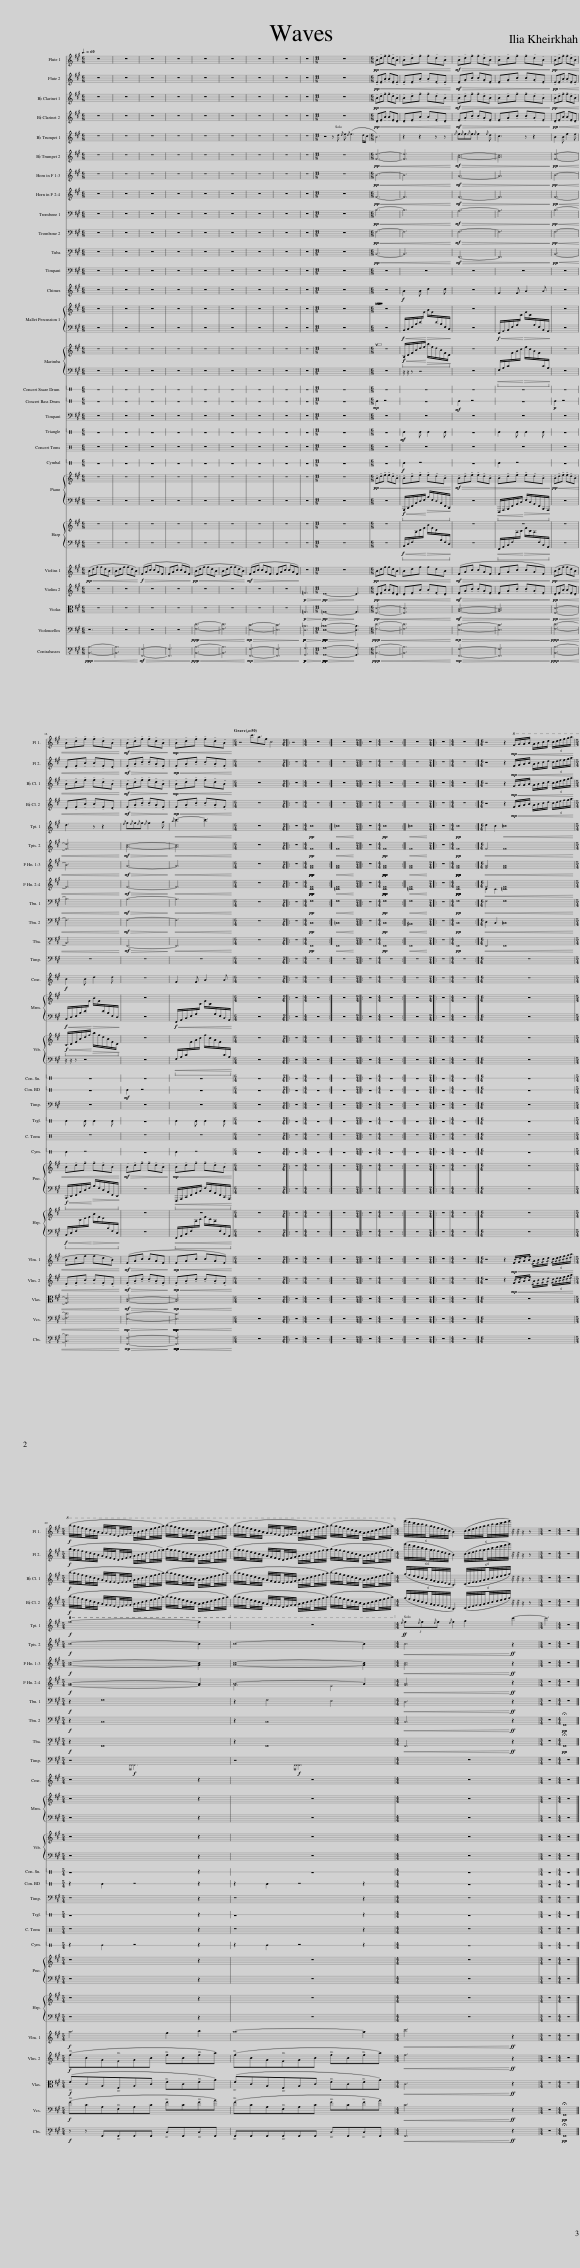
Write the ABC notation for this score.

X:1
%%score 1 2 3 4 5 6 7 ( 8 9 ) 10 11 12 ( 13 14 ) 15 { 16 | 17 } { 18 | 19 } 20 21 22 { 23 | 24 } { 25 | 26 } 27 28 29 30 31
L:1/8
Q:3/8=60
M:6/8
I:linebreak $
K:A
V:1 treble
V:2 treble
V:3 treble transpose=-2
V:4 treble transpose=-2
V:5 treble transpose=-2
V:6 treble transpose=-2
V:7 treble transpose=-7
V:8 treble transpose=-7
V:9 treble transpose="-7 "
V:10 bass
V:11 bass
V:12 bass-8
V:13 bass
V:14 bass
V:15 treble
V:16 treble
V:17 bass
V:18 treble
V:19 bass
V:20 perc stafflines=1
K:none
V:21 perc stafflines=1
K:none
V:22 perc stafflines=1
K:none
V:23 treble
V:24 bass
V:25 treble
V:26 bass
V:27 treble
V:28 treble
V:29 alto
V:30 bass
V:31 bass transpose=-12
V:1
 z6 | z6 | z6 | z6 | z6 | %5
 z6 | z6 | z6 | z6 |[M:11/8] z11 | %10
[M:6/8]!pp!!<(! !tenuto!B!tenuto!d!tenuto!f !tenuto!f!tenuto!d!tenuto!B | !tenuto!B!tenuto!d!tenuto!f !tenuto!f!tenuto!d!tenuto!B!<)! |!mf!!>(! !tenuto!B!tenuto!d!tenuto!f !tenuto!f!tenuto!d!tenuto!B | !tenuto!B!tenuto!d!tenuto!f !tenuto!f!tenuto!d!tenuto!B!>)! |!pp!!<(! !tenuto!B!tenuto!d!tenuto!f !tenuto!f!tenuto!d!tenuto!B |$ %15
 !tenuto!B!tenuto!d!tenuto!f !tenuto!f!tenuto!d!tenuto!B!<)! |!mf!!>(! !tenuto!B!tenuto!d!tenuto!f !tenuto!f!tenuto!d!tenuto!B!>)! |!mp!!<(! !tenuto!B!tenuto!d!tenuto!f !tenuto!f!tenuto!d!tenuto!B!<)! |[M:6/4][Q:1/4=50] z4 c'3/2a3/2f c4 |:[M:2/4] z4 | %20
[M:4/4] z8 :| z8 |:[M:2/4] z4 |[M:4/4] z8 :| z8 |: %25
[M:2/4] z4 |[M:4/4] z8 :|[M:6/4] z4 z2!mp!!8va(! f/!<(!g/a/b/ a/b/c'/d'/ (6:4:6c'/d'/e'/f'/g'/a'/!<)! |$[M:5/4]!f! (b'/4a'/4g'/4f'/4e'/4d'/4c'/4b/4 a/4g/4f/4e/4d/4e/4f/4g/4 a/4b/4c'/4d'/4e'/4f'/4g'/4a'/4) (b'/4a'/4g'/4f'/4e'/4d'/4c'/4b/4 a/4b/4c'/4d'/4e'/4f'/4g'/4a'/4) | (b'/4a'/4g'/4f'/4e'/4d'/4c'/4b/4 a/4g/4f/4e/4d/4e/4f/4g/4 a/4b/4c'/4d'/4e'/4f'/4g'/4a'/4) (b'/4a'/4g'/4f'/4e'/4d'/4c'/4b/4 a/4b/4c'/4d'/4e'/4f'/4g'/4a'/4)!8va)! | %30
[M:4/4] (6:4:12(g'/4f'/4e'/4d'/4c'/4b/4a/4g/4f/4e/4d/4c/4 B2) (6:4:12(c/4d/4e/4f/4g/4a/4b/4c'/4d'/4e'/4f'/4g'/4) z/4 z/4 z/ z |[M:3/4] z6 |$[M:4/4] z8 |] %33
V:2
 z6 | z6 | z6 | z6 | z6 | %5
 z6 | z6 | z6 | z6 |[M:11/8] z11 | %10
[M:6/8]!pp!!<(! !tenuto!E!tenuto!F!tenuto!B !tenuto!B!tenuto!F!tenuto!E | !tenuto!E!tenuto!F!tenuto!B !tenuto!B!tenuto!F!tenuto!E!<)! |!mf!!>(! !tenuto!F!tenuto!A!tenuto!c !tenuto!c!tenuto!A!tenuto!F | !tenuto!F!tenuto!A!tenuto!c !tenuto!c!tenuto!A!tenuto!F!>)! |!pp!!<(! !tenuto!E!tenuto!F!tenuto!B !tenuto!B!tenuto!F!tenuto!E |$ %15
 !tenuto!E!tenuto!F!tenuto!B !tenuto!B!tenuto!F!tenuto!E!<)! |!mf!!>(! !tenuto!F!tenuto!A!tenuto!c !tenuto!c!tenuto!A!tenuto!F!>)! |!mp!!<(! !tenuto!F!tenuto!A!tenuto!c !tenuto!c!tenuto!A!tenuto!F!<)! |[M:6/4]!fff!!fff! z12 |:[M:2/4] z4 | %20
[M:4/4] z8 :| z8 |:[M:2/4] z4 |[M:4/4] z8 :| z8 |: %25
[M:2/4] z4 |[M:4/4] z8 :|[M:6/4] z4 z2!mp! F/!<(!G/A/B/ A/B/c/d/ (6:4:6c/d/e/f/g/a/!<)! |$[M:5/4]!f! (b/4a/4g/4f/4e/4d/4c/4B/4 A/4G/4F/4E/4D/4E/4F/4G/4 A/4B/4c/4d/4e/4f/4g/4a/4) (b/4a/4g/4f/4e/4d/4c/4B/4 A/4B/4c/4d/4e/4f/4g/4a/4) | (b/4a/4g/4f/4e/4d/4c/4B/4 A/4G/4F/4E/4D/4E/4F/4G/4 A/4B/4c/4d/4e/4f/4g/4a/4) (b/4a/4g/4f/4e/4d/4c/4B/4 A/4B/4c/4d/4e/4f/4g/4a/4) | %30
[M:4/4] (6:4:12(g'/4f'/4e'/4d'/4c'/4b/4a/4g/4f/4e/4d/4c/4 B2) (6:4:12(c/4d/4e/4f/4g/4a/4b/4c'/4d'/4e'/4f'/4g'/4) z/4 z/4 z/ z |[M:3/4] z6 |$[M:4/4] z8 |] %33
V:3
 z6 | z6 | z6 | z6 | z6 | %5
 z6 | z6 | z6 | z6 |[M:11/8] z11 | %10
[M:6/8]!pp!!<(! !tenuto!c!tenuto!e!tenuto!g !tenuto!g!tenuto!e!tenuto!c | !tenuto!c!tenuto!e!tenuto!g !tenuto!g!tenuto!e!tenuto!c!<)! |!mf!!>(! !tenuto!c!tenuto!e!tenuto!g !tenuto!g!tenuto!e!tenuto!c | !tenuto!c!tenuto!e!tenuto!g !tenuto!g!tenuto!e!tenuto!c!>)! |!pp!!<(! !tenuto!c!tenuto!e!tenuto!g !tenuto!g!tenuto!e!tenuto!c |$ %15
 !tenuto!c!tenuto!e!tenuto!g !tenuto!g!tenuto!e!tenuto!c!<)! |!mf!!>(! !tenuto!c!tenuto!e!tenuto!g !tenuto!g!tenuto!e!tenuto!c!>)! |!mp!!<(! !tenuto!c!tenuto!e!tenuto!g !tenuto!g!tenuto!e!tenuto!c!<)! |[M:6/4]!fff!!fff! z12 |:[M:2/4] z4 | %20
[M:4/4] z8 :| z8 |:[M:2/4] z4 |[M:4/4] z8 :| z8 |: %25
[M:2/4] z4 |[M:4/4] z8 :|[M:6/4] z4 z2!mp! G/!<(!^A/B/c/ B/c/^d/e/ (6:4:6d/e/f/g/^a/b/!<)! |$[M:5/4]!f! (c'/4b/4^a/4g/4f/4e/4^d/4c/4 B/4^A/4G/4F/4E/4F/4G/4A/4 B/4c/4d/4e/4f/4g/4a/4b/4) (c'/4b/4a/4g/4f/4e/4d/4c/4 B/4c/4d/4e/4f/4g/4a/4b/4) | (c'/4b/4^a/4g/4f/4e/4^d/4c/4 B/4^A/4G/4F/4E/4F/4G/4A/4 B/4c/4d/4e/4f/4g/4a/4b/4) (c'/4b/4a/4g/4f/4e/4d/4c/4 B/4c/4d/4e/4f/4g/4a/4b/4) | %30
[M:4/4] (6:4:12(^a/4g/4f/4e/4^d/4c/4B/4^A/4G/4F/4E/4^D/4 C2) (6:4:12(D/4E/4F/4G/4A/4B/4c/4d/4e/4f/4g/4a/4) z/4 z/4 z/ z |[M:3/4] z6 |$[M:4/4] z8 |] %33
V:4
 z6 | z6 | z6 | z6 | z6 | %5
 z6 | z6 | z6 | z6 |[M:11/8] z11 | %10
[M:6/8]!pp!!<(! !tenuto!F!tenuto!G!tenuto!c !tenuto!c!tenuto!G!tenuto!F | !tenuto!F!tenuto!G!tenuto!c !tenuto!c!tenuto!G!tenuto!F!<)! |!mf!!>(! !tenuto!G!tenuto!B!tenuto!^d !tenuto!d!tenuto!B!tenuto!G | !tenuto!G!tenuto!B!tenuto!^d !tenuto!d!tenuto!B!tenuto!G!>)! |!pp!!<(! !tenuto!F!tenuto!G!tenuto!c !tenuto!c!tenuto!G!tenuto!F |$ %15
 !tenuto!F!tenuto!G!tenuto!c !tenuto!c!tenuto!G!tenuto!F!<)! |!mf!!>(! !tenuto!G!tenuto!B!tenuto!^d !tenuto!d!tenuto!B!tenuto!G!>)! |!mp!!<(! !tenuto!G!tenuto!B!tenuto!^d !tenuto!d!tenuto!B!tenuto!G!<)! |[M:6/4]!fff!!fff! z12 |:[M:2/4] z4 | %20
[M:4/4] z8 :| z8 |:[M:2/4] z4 |[M:4/4] z8 :| z8 |: %25
[M:2/4] z4 |[M:4/4] z8 :|[M:6/4] z4 z2!mp! G/!<(!^A/B/c/ B/c/^d/e/ (6:4:6d/e/f/g/^a/b/!<)! |$[M:5/4]!f!!8vb(!!8vb(! (c/4B/4^A/4G/4F/4E/4^D/4C/4 B,/4^A,/4G,/4F,/4E,/4F,/4G,/4A,/4 B,/4C/4D/4E/4F/4G/4A/4B/4) (c/4B/4A/4G/4F/4E/4D/4C/4 B,/4C/4D/4E/4F/4G/4A/4B/4)!8vb)! | (c'/4b/4^a/4g/4f/4e/4^d/4c/4 B/4^A/4G/4F/4E/4F/4G/4A/4 B/4c/4d/4e/4f/4g/4a/4b/4) (c'/4b/4a/4g/4f/4e/4d/4c/4 B/4c/4d/4e/4f/4g/4a/4b/4)!8vb)! | %30
[M:4/4] (6:4:12(^a/4g/4f/4e/4^d/4c/4B/4^A/4G/4F/4E/4^D/4 C2) (6:4:12(D/4E/4F/4G/4A/4B/4c/4d/4e/4f/4g/4a/4) z/4 z/4 z/ z |[M:3/4] z6 |$[M:4/4] z8 |] %33
V:5
 z6 | z6 | z6 | z6 | z6 | %5
 z6 | z6 | z6 | z6 |[M:11/8] z4 z e{/e} f{/e} (f3 e/^d/ | %10
[M:6/8] c6) | z2 z2 z z |{/f} g{/f}g{/f}g{/f} g2{/f} e | ^d3 z z2 | c2 c g2 f |$ %15
 e3 z z2 |{/f} g{/f}g{/f}g{/f} g2 ^a |!<(!{/b} ^d'3- d'3!<)! |[M:6/4]!fff! z12 |:[M:2/4] z4 | %20
[M:4/4]!pp! ^d8 :|!<(! d8!<)! |:[M:2/4]!mp! z4 |[M:4/4]!pp! ^d8 :|!<(! d8!<)! |: %25
[M:2/4]!mp! z4 |[M:4/4]!pp! ^d8 :|[M:6/4] e2 ^d2!<(! =d8!<)! |$[M:5/4]!f! g8- g2 | z10 | %30
[M:4/4]!ff!{/f} (3g{/f}g{/f}g{/f} g2 ^a2 ^d'2- |[M:3/4] d'6 |$[M:4/4] z8 |] %33
V:6
 z6 | z6 | z6 | z6 | z6 | %5
 z6 | z6 | z6 | z6 |[M:11/8] z11 | %10
[M:6/8]!pp!!<(! [Ge]6- | [Ge]6!<)! |!mf!!>(! [B^d]6- | [Bd]6!>)! |!pp!!<(! [Ge]6- |$ %15
 [Ge]6!<)! |!mf!!>(! [B^d]6-!>)! |!<(! [Bd]6!<)! |[M:6/4]!fff! z12 |:[M:2/4] z4 | %20
[M:4/4]!pp! G8 :|!<(! G8!<)! |:[M:2/4]!mp! z4 |[M:4/4]!pp! G8 :|!<(! G8!<)! |: %25
[M:2/4]!mp! z4 |[M:4/4]!pp! G8 :|[M:6/4]!<(! G4 G8!<)! |$[M:5/4]!f! ^d8- d2 | ^d8- d2 | %30
[M:4/4]!<(! ^d6!<)!!ff! z2 |[M:3/4] z6 |$[M:4/4] z8 |] %33
V:7
 z6 | z6 | z6 | z6 | z6 | %5
 z6 | z6 | z6 | z6 |[M:11/8] z11 | %10
[M:6/8]!pp!!<(! f6- | f6!<)! |!mf!!>(! e6- | e6!>)! |!pp!!<(! f6- |$ %15
 f6!<)! |!mf!!>(! e6-!>)! |!<(! e6!<)! |[M:6/4]!fff! z12 |:[M:2/4] z4 | %20
[M:4/4]!pp!!pp! [ce]8 :|!<(! [ce]8!<)! |:[M:2/4]!mp! z4 |[M:4/4]!pp!!pp! [ce]8 :|!<(! [ce]8!<)! |: %25
[M:2/4]!mp! z4 |[M:4/4]!pp!!pp! [ce]8 :|[M:6/4]!<(! [ce]4 [ce]8!<)! |$[M:5/4]!f! [eg]8- [eg]2 | [eg]8- [eg]2 | %30
[M:4/4]!<(! [eg]6!<)!!ff! z2 |[M:3/4] z6 |$[M:4/4] z8 |] %33
V:8
 z6 | z6 | z6 | z6 | z6 | %5
 z6 | z6 | z6 | z6 |[M:11/8] z11 | %10
[M:6/8]!pp!!<(! c6- | c6!<)! |!mf!!>(! c6- | c6!>)! |!pp!!<(! c6- |$ %15
 c6!<)! |!mf!!>(! c6-!>)! |!<(! c6!<)! |[M:6/4]!fff! z12 |:[M:2/4] z4 | %20
[M:4/4]!pp!!pp! [Gc]8 :|!<(! [=Gc]8!<)! |:[M:2/4]!mp! z4 |[M:4/4]!pp!!pp! [Gc]8 :|!<(! [=Gc]8!<)! |: %25
[M:2/4]!mp! z4 |[M:4/4]!pp!!pp! [Gc]8 :|[M:6/4]!<(! c4 c8!<)! |$[M:5/4]!f! [ce]8- [ce]2 | e8- e2 | %30
[M:4/4]!<(! [ce]6!<)!!ff! z2 |[M:3/4] z6 |$[M:4/4] z8 |] %33
V:9
 x6 | x6 | x6 | x6 | x6 | %5
 x6 | x6 | x6 | x6 |[M:11/8] x11 | %10
[M:6/8] x6 | x6 | x6 | x6 | x6 |$ %15
 x6 | x6 | x6 |[M:6/4] x12 |:[M:2/4] x4 | %20
[M:4/4] x8 :| x8 |:[M:2/4] x4 |[M:4/4] x8 :| x8 |: %25
[M:2/4] x4 |[M:4/4] x8 :|[M:6/4] A2 G2 =G8 |$[M:5/4] x10 | c6 B4 | %30
[M:4/4] x8 |[M:3/4] x6 |$[M:4/4] x8 |] %33
V:10
 z6 | z6 | z6 | z6 | z6 | %5
 z6 | z6 | z6 | z6 |[M:11/8] z11 | %10
[M:6/8]!pp!!<(! B,6- | B,6!<)! |!mf!!>(! A,6- | A,6!>)! |!pp!!<(! B,6- |$ %15
 B,6!<)! |!mf!!>(! A,6-!>)! |!<(! A,6!<)! |[M:6/4]!fff! z12 |:[M:2/4] z4 | %20
[M:4/4]!pp! F,8 :|!<(! F,8!<)! |:[M:2/4]!mp! z4 |[M:4/4]!pp! F,8 :|!<(! F,8!<)! |: %25
[M:2/4]!mp! z4 |[M:4/4]!pp! F,8 :|[M:6/4]!<(! F,4 F,8!<)! |$[M:5/4]!f! z2 F,8 | z2 F,4 E,4 | %30
[M:4/4]!<(! D,6!<)!!ff! z2 |[M:3/4] z6 |$[M:4/4] z8 |] %33
V:11
 z6 | z6 | z6 | z6 | z6 | %5
 z6 | z6 | z6 | z6 |[M:11/8] z11 | %10
[M:6/8]!pp!!<(! F,6- | F,6!<)! |!mf!!>(! F,6- | F,6!>)! |!pp!!<(! F,6- |$ %15
 F,6!<)! |!mf!!>(! F,6-!>)! |!<(! F,6!<)! |[M:6/4]!fff! z12 |:[M:2/4] z4 | %20
[M:4/4]!pp! C,8 :|!<(! =C,8!<)! |:[M:2/4]!mp! z4 |[M:4/4]!pp! C,8 :|!<(! ^B,,8!<)! |: %25
[M:2/4]!mp! z4 |[M:4/4]!pp! C,8 :|[M:6/4]!<(! D,2 C,2 =C,8!<)! |$[M:5/4]!f! z2 C,8 | z2 C,8 | %30
[M:4/4]!<(! C,6!<)!!ff! z2 |[M:3/4] z6 |$[M:4/4]!pp! !fermata!F,,8 |] %33
V:12
 z6 | z6 | z6 | z6 | z6 | %5
 z6 | z6 | z6 | z6 |[M:11/8] z11 | %10
[M:6/8]!pp!!<(! B,,6- | B,,6!<)! |!mf!!>(! F,,6- | F,,6!>)! |!pp!!<(! B,,6- |$ %15
 B,,6!<)! |!mf!!>(! F,,6-!>)! |!<(! F,,6!<)! |[M:6/4]!fff! z12 |:[M:2/4] z4 | %20
[M:4/4]!pp! F,,8 :|!<(! F,,8!<)! |:[M:2/4]!mp! z4 |[M:4/4]!pp! F,,8 :|!<(! F,,8!<)! |: %25
[M:2/4]!mp! z4 |[M:4/4]!pp! F,,8 :|[M:6/4]!<(! F,,4 F,,8!<)! |$[M:5/4]!f! z2 F,,8 | z2 F,,8 | %30
[M:4/4]!<(! F,,6!<)!!ff! z2 |[M:3/4] z6 |$[M:4/4]!pp! !fermata!F,,8 |] %33
V:13
 z6 | z6 | z6 | z6 | z6 | %5
 z6 | z6 | z6 | z6 |[M:11/8] z11 | %10
[M:6/8] z6 | z6 | z6 | z6 | z6 |$ %15
 z6 | z6 | z6 |[M:6/4] z12 |:[M:2/4] z4 | %20
[M:4/4] z8 :| z8 |:[M:2/4] z4 |[M:4/4] z8 :| z8 |: %25
[M:2/4] z4 |[M:4/4] z8 :|[M:6/4] z12 |$[M:5/4] x4!f!{/xx} x6 | x4!f!{/xx} x6 | %30
[M:4/4] z8 |[M:3/4] z6 |$[M:4/4] z8 |] %33
V:14
 x6 | x6 | x6 | x6 | x6 | %5
 x6 | x6 | x6 | x6 |[M:11/8] x11 | %10
[M:6/8] x6 | x6 | x6 | x6 | x6 |$ %15
 x6 | x6 | x6 |[M:6/4] x12 |:[M:2/4] x4 | %20
[M:4/4] x8 :| x8 |:[M:2/4] x4 |[M:4/4] x8 :| x8 |: %25
[M:2/4] x4 |[M:4/4] x8 :|[M:6/4] x12 |$[M:5/4] z4{F,,F,,} F,,6 | z4{F,,F,,} F,,6 | %30
[M:4/4] x8 |[M:3/4] x6 |$[M:4/4] x8 |] %33
V:15
 z6 | z6 | z6 | z6 | z6 | %5
 z6 | z6 | z6 | z6 |[M:11/8] z11 | %10
[M:6/8] z6 |!f! B2 B d2 d | z6 | F2 F A2 A | z6 |$ %15
!f! B2 B d2 d | z6 | F2 F A2 A |[M:6/4] z12 |:[M:2/4] z4 | %20
[M:4/4] z8 :| z8 |:[M:2/4] z4 |[M:4/4] z8 :| z8 |: %25
[M:2/4] z4 |[M:4/4] z8 :|[M:6/4] z12 |$[M:5/4] z8 z2 | z10 | %30
[M:4/4] z8 |[M:3/4] z6 |$[M:4/4] z8 |] %33
V:16
 z6 | z6 | z6 | z6 | z6 | %5
 z6 | z6 | z6 | z6 |[M:11/8] z11 | %10
[M:6/8] z6 | x3 x/ x/ x2 | z6 | x6 | z6 |$ %15
 x6 | z6 | x6 |[M:6/4] z12 |:[M:2/4] z4 | %20
[M:4/4] z8 :| z8 |:[M:2/4] z4 |[M:4/4] z8 :| z8 |: %25
[M:2/4] z4 |[M:4/4] z8 :|[M:6/4] z12 |$[M:5/4] z8 z2 | z10 | %30
[M:4/4] z8 |[M:3/4] z6 |$[M:4/4] z8 |] %33
V:17
 z6 | z6 | z6 | z6 | z6 | %5
 z6 | z6 | z6 | z6 |[M:11/8] z11 | %10
[M:6/8] z6 |!f!!<(! B,,/D,/F,/B,/D/[I:staff -1]F/!<)!!ff!!>(! B/F/[I:staff +1]D/B,/F,/D,/!>)! | z6 |!f!!<(! F,,/A,,/C,/F,/A,/[I:staff -1]C/!<)!!ff!!>(! F/C/[I:staff +1]A,/F,/C,/A,,/!>)! | z6 |$ %15
!f!!<(! B,,/D,/F,/B,/D/[I:staff -1]F/!<)!!ff!!>(! B/F/[I:staff +1]D/B,/F,/D,/!>)! | z6 |!f!!<(! F,,/A,,/C,/F,/A,/[I:staff -1]C/ F/C/[I:staff +1]A,/F,/C,/A,,/!<)! |[M:6/4]!fff! z12 |:[M:2/4] z4 | %20
[M:4/4] z8 :| z8 |:[M:2/4] z4 |[M:4/4] z8 :| z8 |: %25
[M:2/4] z4 |[M:4/4] z8 :|[M:6/4] z12 |$[M:5/4] z8 z2 | z10 | %30
[M:4/4] z8 |[M:3/4] z6 |$[M:4/4] z8 |] %33
V:18
 z6 | z6 | z6 | z6 | z6 | %5
 z6 | z6 | z6 | z6 |[M:11/8] z11 | %10
[M:6/8] z6 |!f!!<(!!ped! B,/D/F/B/d/f/!<)!!ff!!>(! b/f/d/B/F/D/!ped-up!!>)! | z6 | x6!ped!!ped-up! | z6 |$ %15
!f!!<(!!ped! B,/D/F/B/d/f/!<)!!ff!!>(! b/f/d/B/F/D/!ped-up!!>)! | z6 | x6!ped!!ped-up! |[M:6/4] z12 |:[M:2/4] z4 | %20
[M:4/4] z8 :| z8 |:[M:2/4] z4 |[M:4/4] z8 :| z8 |: %25
[M:2/4] z4 |[M:4/4] z8 :|[M:6/4] z12 |$[M:5/4] z8 z2 | z10 | %30
[M:4/4] z8 |[M:3/4] z6 |$[M:4/4] z8 |] %33
V:19
 z6 | z6 | z6 | z6 | z6 | %5
 z6 | z6 | z6 | z6 |[M:11/8] z11 | %10
[M:6/8] z6 | z/ z/ z z4 | z6 |!<(! F,/A,/C/[I:staff -1]F/A/c/!<)!!ff!!>(! f/c/A/F/[I:staff +1]C/A,/!>)! | z6 |$ %15
 z/ z/ z z4 | z6 |!<(! F,/A,/C/[I:staff -1]F/A/c/ f/c/A/F/[I:staff +1]C/A,/!<)! |[M:6/4]!fff! z12 |:[M:2/4] z4 | %20
[M:4/4] z8 :| z8 |:[M:2/4] z4 |[M:4/4] z8 :| z8 |: %25
[M:2/4] z4 |[M:4/4] z8 :|[M:6/4] z12 |$[M:5/4] z8 z2 | z10 | %30
[M:4/4] z8 |[M:3/4] z6 |$[M:4/4] z8 |] %33
V:20
[K:C] z6 | z6 | z6 | z6 | z6 | %5
 z6 | z6 | z6 | z6 |[M:11/8] z11 | %10
[M:6/8]!mp! E2 z4 | z6 |!mf! E2 z4 | z6 |!p! E2 z4 |$ %15
 z6 |!mf! E2 z4 | z6 |[M:6/4] z12 |:[M:2/4] z4 | %20
[M:4/4] z8 :| z8 |:[M:2/4] z4 |[M:4/4] z8 :| z8 |: %25
[M:2/4] z4 |[M:4/4] z8 :|[M:6/4] z12 |$[M:5/4] z2 E2 z4 z2 | z2 E2 z4 z2 | %30
[M:4/4] z8 |[M:3/4] z6 |$[M:4/4] z8 |] %33
V:21
[K:C] z6 | z6 | z6 | z6 | z6 | %5
 z6 | z6 | z6 | z6 |[M:11/8] z11 | %10
[M:6/8] z6 |!mf! E2 E E2 E | z6 | E2 E E2 E | z6 |$ %15
 E2 E E2 E | z6 | E2 E E2 E |[M:6/4] z12 |:[M:2/4] z4 | %20
[M:4/4] z8 :| z8 |:[M:2/4] z4 |[M:4/4] z8 :| z8 |: %25
[M:2/4] z4 |[M:4/4] z8 :|[M:6/4] z12 |$[M:5/4] z8 z2 | z8 z2 | %30
[M:4/4] z8 |[M:3/4] z6 |$[M:4/4] z8 |] %33
V:22
[K:C] z6 | z6 | z6 | z6 | z6 | %5
 z6 | z6 | z6 | z6 |[M:11/8] z11 | %10
[M:6/8] z6 |!f! E2 z4 | z6 | E2 z4 | z6 |$ %15
 E2 z4 | z6 | E2 z4 |[M:6/4] z12 |:[M:2/4] z4 | %20
[M:4/4] z8 :| z8 |:[M:2/4] z4 |[M:4/4] z8 :| z8 |: %25
[M:2/4] z4 |[M:4/4] z8 :|[M:6/4] z12 |$[M:5/4] z2 E2 z4 z2 | z2 E2 z4 z2 | %30
[M:4/4] z8 |[M:3/4] z6 |$[M:4/4] z8 |] %33
V:23
 z6 | z6 | z6 | z6 | z6 | %5
 z6 | z6 | z6 | z6 |[M:11/8] z11 | %10
[M:6/8]!pp!!<(! !tenuto!B!tenuto!d!tenuto!f !tenuto!f!tenuto!d!tenuto!B | !tenuto!B!ped!!tenuto!d!tenuto!f !tenuto!f!tenuto!d!tenuto!B!<)!!ped-up! |!mf!!>(! !tenuto!B!tenuto!d!tenuto!f !tenuto!f!tenuto!d!tenuto!B | !tenuto!B!ped!!tenuto!d!tenuto!f !tenuto!f!tenuto!d!tenuto!B!>)!!ped-up! |!pp!!<(! !tenuto!B!tenuto!d!tenuto!f !tenuto!f!tenuto!d!tenuto!B |$ %15
 !tenuto!B!ped!!tenuto!d!tenuto!f !tenuto!f!tenuto!d!tenuto!B!<)!!ped-up! |!mf!!>(! !tenuto!B!tenuto!d!tenuto!f !tenuto!f!tenuto!d!tenuto!B!>)! |!mp!!<(! !tenuto!B!ped!!tenuto!d!tenuto!f !tenuto!f!tenuto!d!tenuto!B!<)!!ped-up! |[M:6/4]!fff! z12 |:[M:2/4] z4 | %20
[M:4/4] z8 :| z8 |:[M:2/4] z4 |[M:4/4] z8 :| z8 |: %25
[M:2/4] z4 |[M:4/4] z8 :|[M:6/4] z12 |$[M:5/4] z8 z2 | z10 | %30
[M:4/4] z8 |[M:3/4] z6 |$[M:4/4] z8 |] %33
V:24
 z6 | z6 | z6 | z6 | z6 | %5
 z6 | z6 | z6 | z6 |[M:11/8] z11 | %10
[M:6/8] z6 |!f!!<(! B,,,/D,,/F,,/B,,/D,/F,/!<)!!ff!!>(! B,/F,/D,/B,,/F,,/D,,/!>)! | z6 |!<(! F,,,/A,,,/C,,/F,,/A,,/C,/!<)!!ff!!>(! F,/C,/A,,/F,,/C,,/A,,,/!>)! | z6 |$ %15
!f!!<(! B,,,/D,,/F,,/B,,/D,/F,/!<)!!ff!!>(! B,/F,/D,/B,,/F,,/D,,/!>)! | z6 |!<(! F,,,/A,,,/C,,/F,,/A,,/C,/ F,/C,/A,,/F,,/C,,/A,,,/!<)! |[M:6/4]!fff! z12 |:[M:2/4] z4 | %20
[M:4/4] z8 :| z8 |:[M:2/4] z4 |[M:4/4] z8 :| z8 |: %25
[M:2/4] z4 |[M:4/4] z8 :|[M:6/4] z12 |$[M:5/4] z8 z2 | z10 | %30
[M:4/4] z8 |[M:3/4] z6 |$[M:4/4] z8 |] %33
V:25
 z6 | z6 | z6 | z6 | z6 | %5
 z6 | z6 | z6 | z6 |[M:11/8] z11 | %10
[M:6/8] z6 | x6!ped!!ped-up! | z6 | z6!ped!!ped-up! | z6 |$ %15
 x6!ped!!ped-up! | z6 | z6!ped!!ped-up! |[M:6/4]!fff! z12 |:[M:2/4] z4 | %20
[M:4/4] z8 :| z8 |:[M:2/4] z4 |[M:4/4] z8 :| z8 |: %25
[M:2/4] z4 |[M:4/4] z8 :|[M:6/4] z12 |$[M:5/4] z8 z2 | z10 | %30
[M:4/4] z8 |[M:3/4] z6 |$[M:4/4] z8 |] %33
V:26
 z6 | z6 | z6 | z6 | z6 | %5
 z6 | z6 | z6 | z6 |[M:11/8] z11 | %10
[M:6/8] z6 |!f!!<(! B,,/D,/F,/[I:staff -1]B,/D/F/!<)!!ff!!>(! B/F/D/[I:staff +1]B,/F,/D,/!>)! | z6 |!<(! F,,/A,,/C,/F,/[I:staff -1]A,/C/!<)!!ff!!>(! F/C/A,/[I:staff +1]F,/C,/A,,/!>)! | z6 |$ %15
!f!!<(! B,,/D,/F,/[I:staff -1]B,/D/F/!<)!!ff!!>(! B/F/D/[I:staff +1]B,/F,/D,/!>)! | z6 |!<(! F,,/A,,/C,/F,/[I:staff -1]A,/C/ F/C/A,/[I:staff +1]F,/C,/A,,/!<)! |[M:6/4]!fff! z12 |:[M:2/4] z4 | %20
[M:4/4] z8 :| z8 |:[M:2/4] z4 |[M:4/4] z8 :| z8 |: %25
[M:2/4] z4 |[M:4/4] z8 :|[M:6/4] z12 |$[M:5/4] z8 z2 | z10 | %30
[M:4/4] z8 |[M:3/4] z6 |$[M:4/4] z8 |] %33
V:27
!pp! (B!<(!df fdB | Bdf fdB)!<)! |!f!!>(! (FAc cAF | FAc cAF)!>)! |!pp!!<(! (Bdf fdB | %5
 Bdf fdB)!<)! |!mf!!>(! (FAc cAF | FAc cAF)!>)! | z6 |[M:11/8] z11 | %10
[M:6/8]!pp!!<(! Bdf fdB | Bdf fdB!<)! |!mf!!>(! (FAc cAF | FAc cAF)!>)! |!pp!!<(! (Bdf fdB |$ %15
 Bdf fdB)!<)! |!mf!!>(! (FAc cAF!>)! |!mp!!<(! FAc cAF)!<)! |[M:6/4]!fff! z12 |:[M:2/4] z4 | %20
[M:4/4] z8 :| z8 |:[M:2/4] z4 |[M:4/4] z8 :| z8 |: %25
[M:2/4] z4 |[M:4/4] z8 :|[M:6/4] z4 z2!mp! !/!F/!<(!!/!G/!/!A/!/!B/ !/!A/!/!B/!/!c/!/!d/ (6:4:6!/!c/!/!d/!/!e/!/!f/!/!g/!/!a/!<)! |$[M:5/4]!f! a6 g2 b2 | a8- a2 | %30
[M:4/4]!<(! c'6!<)!!ff! z2 |[M:3/4] z6 |$[M:4/4] z8 |] %33
V:28
 z6 | z6 | z6 | z6 | z6 | %5
 z6 | z6 | z6 |!p!!>(! =F6!>)! |[M:11/8]!pp!!>(! E8-!>)! E3 | %10
[M:6/8]!pp!!<(! !tenuto!E!tenuto!F!tenuto!B !tenuto!B!tenuto!F!tenuto!E | !tenuto!E!tenuto!F!tenuto!B !tenuto!B!tenuto!F!tenuto!E!<)! |!mf!!>(! !tenuto!F!tenuto!A!tenuto!c !tenuto!c!tenuto!A!tenuto!F | !tenuto!F!tenuto!A!tenuto!c !tenuto!c!tenuto!A!tenuto!F!>)! |!pp!!<(! !tenuto!E!tenuto!F!tenuto!B !tenuto!B!tenuto!F!tenuto!E |$ %15
 !tenuto!E!tenuto!F!tenuto!B !tenuto!B!tenuto!F!tenuto!E!<)! |!mf!!>(! !tenuto!F!tenuto!A!tenuto!c !tenuto!c!tenuto!A!tenuto!F!>)! |!mp!!<(! !tenuto!F!tenuto!A!tenuto!c !tenuto!c!tenuto!A!tenuto!F!<)! |[M:6/4]!fff! z12 |:[M:2/4] z4 | %20
[M:4/4] z8 :| z8 |:[M:2/4] z4 |[M:4/4] z8 :| z8 |: %25
[M:2/4] z4 |[M:4/4] z8 :|[M:6/4] z4 z2!mp! !/!F/!<(!!/!G/!/!A/!/!B/ !/!A/!/!B/!/!c/!/!d/ (6:4:6!/!c/!/!d/!/!e/!/!f/!/!g/!/!a/!<)! |$[M:5/4]!f! (!>!fcA!>!FAc !>!fc!>!fa) | (!>!fcA!>!FAc !>!fc!>!fa) | %30
[M:4/4]!<(! f6!<)!!ff! z2 |[M:3/4] z6 |$[M:4/4] z8 |] %33
V:29
 z6 | z6 | z6 | z6 | z6 | %5
 z6 | z6 | z6 |!p!!>(! =G,6!>)! |[M:11/8]!pp!!>(! =G,8-!>)! G,3 | %10
[M:6/8]!pp!!<(! [F,D]6- | [F,D]6!<)! |!mf!!>(! [A,C]6- | [A,C]6!>)! |!pp!!<(! [F,D]6- |$ %15
 [F,D]6!<)! |!mf!!>(! [A,C]6-!>)! |!mp!!<(! [A,C]6!<)! |[M:6/4]!fff! z12 |:[M:2/4] z4 | %20
[M:4/4] z8 :| z8 |:[M:2/4] z4 |[M:4/4] z8 :| z8 |: %25
[M:2/4] z4 |[M:4/4] z8 :|[M:6/4] z12 |$[M:5/4]!f! (!>!FCA,!>!F,A,C !>!FC!>!FA) | (!>!FCA,!>!F,A,C !>!FC!>!FA) | %30
[M:4/4]!<(! C6!<)!!ff! z2 |[M:3/4] z6 |$[M:4/4] z8 |] %33
V:30
 z6 | z6 | z6 | z6 |!ppp!!<(! [F,D]6- | %5
 [F,D]6!<)! |!mp!!>(! [E,C]6- | [E,C]6!>)! |!p!!p!!>(! [D,_B,]6!>)! |[M:11/8]!pp!!pp!!>(! [D,_B,]8-!>)! [D,B,]3 | %10
[M:6/8]!ppp!!<(! [F,D]6- | [F,D]6!<)! |!mp!!>(! [E,C]6- | [E,C]6!>)! |!ppp!!<(! [F,D]6- |$ %15
 [F,D]6!<)! |!mp!!>(! [E,C]6-!>)! |!mp!!mp!!<(! [E,C]6!<)! |[M:6/4]!fff! z12 |:[M:2/4] z4 | %20
[M:4/4] z8 :| z8 |:[M:2/4] z4 |[M:4/4] z8 :| z8 |: %25
[M:2/4] z4 |[M:4/4] z8 :|[M:6/4] z12 |$[M:5/4]!f! (!>!FCA,!>!F,A,C !>!FC!>!FA) | (!>!FCA,!>!F,A,C !>!FC!>!FA) | %30
[M:4/4]!<(! C6!<)!!ff! z2 |[M:3/4] z6 |$[M:4/4]!pp! !fermata!F,,8 |] %33
V:31
!ppp!!<(! [B,,B,]6- | [B,,B,]6!<)! |!mf!!>(! [F,,F,]6- | [F,,F,]6!>)! |!ppp!!<(! [B,,B,]6- | %5
 [B,,B,]6!<)! |!mp!!>(! [F,,F,]6- | [F,,F,]6!>)! |!p!!p!!>(! [G,,G,]6!>)! |[M:11/8]!pp!!pp!!>(! [G,,G,]8-!>)! [G,,G,]3 | %10
[M:6/8]!ppp!!<(! [B,,B,]6- | [B,,B,]6!<)! |!mp!!>(! [F,,F,]6- | [F,,F,]6!>)! |!ppp!!<(! [B,,B,]6- |$ %15
 [B,,B,]6!<)! |!mp!!>(! [F,,F,]6-!>)! |!mp!!mp!!<(! [F,,F,]6!<)! |[M:6/4]!fff! z12 |:[M:2/4] z4 | %20
[M:4/4] z8 :| z8 |:[M:2/4] z4 |[M:4/4] z8 :| z8 |: %25
[M:2/4] z4 |[M:4/4] z8 :|[M:6/4] z12 |$[M:5/4]!f! z z F,,!>!F,,F,,F,, !>!C,F,,!>!C,F,, | !>!F,,F,,F,,!>!F,,F,,F,, !>!C,F,,!>!C,F,, | %30
[M:4/4]!<(! F,,6!<)!!ff! z2 |[M:3/4] z6 |$[M:4/4]!pp! !fermata!F,,8 |] %33
